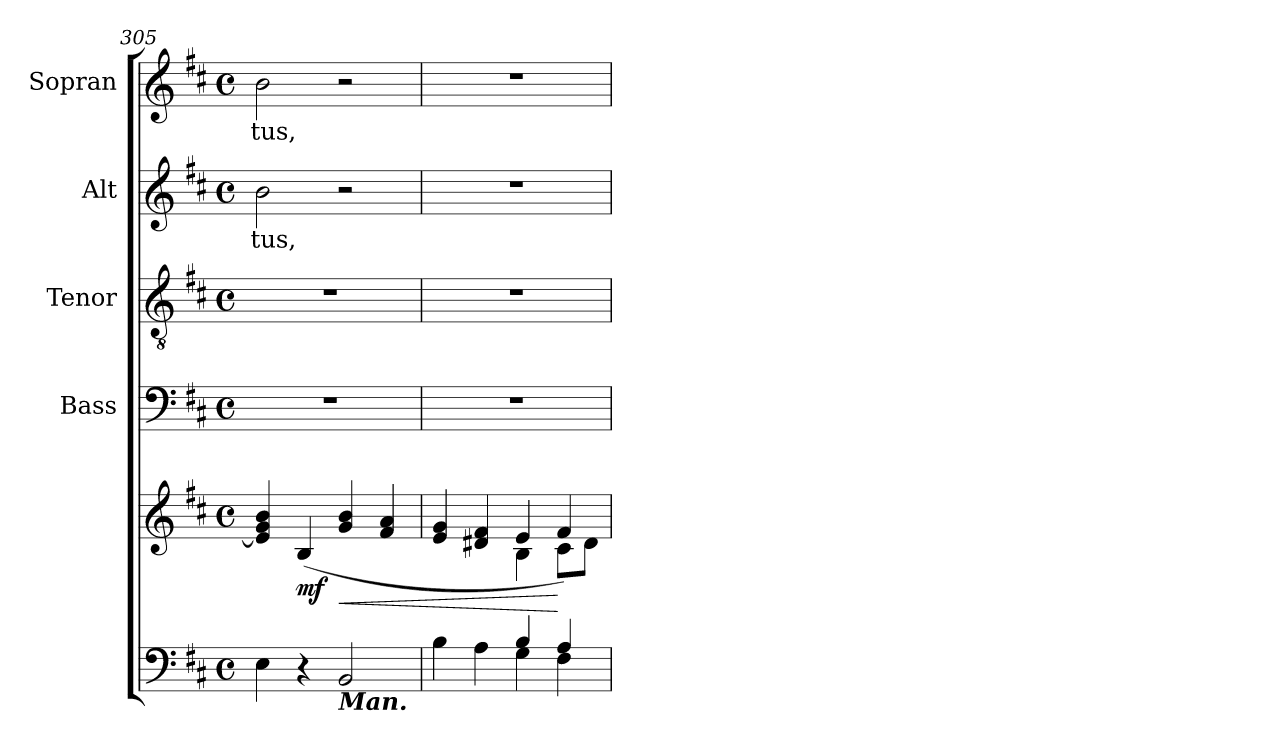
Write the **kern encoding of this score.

**kern	**kern	**dynam	**kern	**kern	**kern	**text	**kern	**text
*part5	*part5	*part5	*part4	*part3	*part2	*part2	*part1	*part1
*staff6	*staff5	*staff5/6	*staff4	*staff3	*staff2	*staff2	*staff1	*staff1
*	*	*	*I"Bass	*I"Tenor	*I"Alt	*	*I"Sopran	*
*	*	*	*I'B.	*I'T.	*I'A.	*	*I'S.	*
!!LO:LB:g=z
*clefF4	*clefG2	*	*clefF4	*clefGv2	*clefG2	*	*clefG2	*
*k[f#c#]	*k[f#c#]	*	*k[f#c#]	*k[f#c#]	*k[f#c#]	*	*k[f#c#]	*
*D:	*D:	*	*D:	*D:	*D:	*	*D:	*
*M4/4	*M4/4	*	*M4/4	*M4/4	*M4/4	*	*M4/4	*
*met(c)	*met(c)	*	*met(c)	*met(c)	*met(c)	*	*met(c)	*
=305	=305	=305	=305	=305	=305	=305	=305	=305
!	!	!	!	!	!	!LO:LY:b	!	!LO:LY:b
4E\	4e/] 4g/ 4b/	.	1r	1r	2b\	-tus,	2b\	-tus,
!	!	!LO:DY:b	!	!	!	!	!	!
4r	(>4B/	mf	.	.	.	.	.	.
!LO:TX:b:Bi:t=Man.	!	!	!	!	!	!	!	!
!	!	!LO:HP:b	!	!	!	!	!	!
2BB/	4g/ 4b/	<	.	.	2r	.	2r	.
.	4f#/ 4a/	.	.	.	.	.	.	.
=306	=306	=306	=306	=306	=306	=306	=306	=306
*^	*^	*	*	*	*	*	*	*
4B\	2ryy	4e/ 4g/	2ryy	.	1r	1r	1r	.	1r	.
4A\	.	4d#X/ 4f#/	.	.	.	.	.	.	.	.
4B/	4G\	4e/	4B\	.	.	.	.	.	.	.
4A/	4F#\	4f#/)	8c#\L	[	.	.	.	.	.	.
.	.	.	8d#\J	.	.	.	.	.	.	.
*v	*v	*	*	*	*	*	*	*	*	*
*	*v	*v	*	*	*	*	*	*	*
=	=	=	=	=	=	=	=	=
*-	*-	*-	*-	*-	*-	*-	*-	*-
